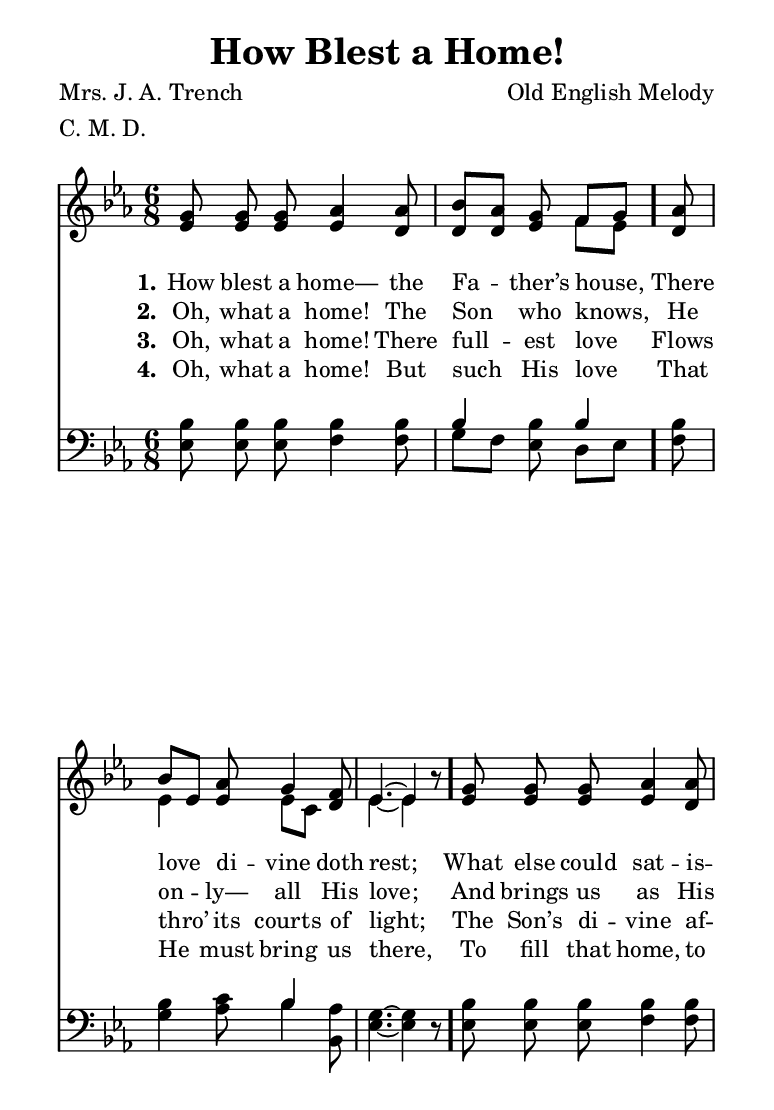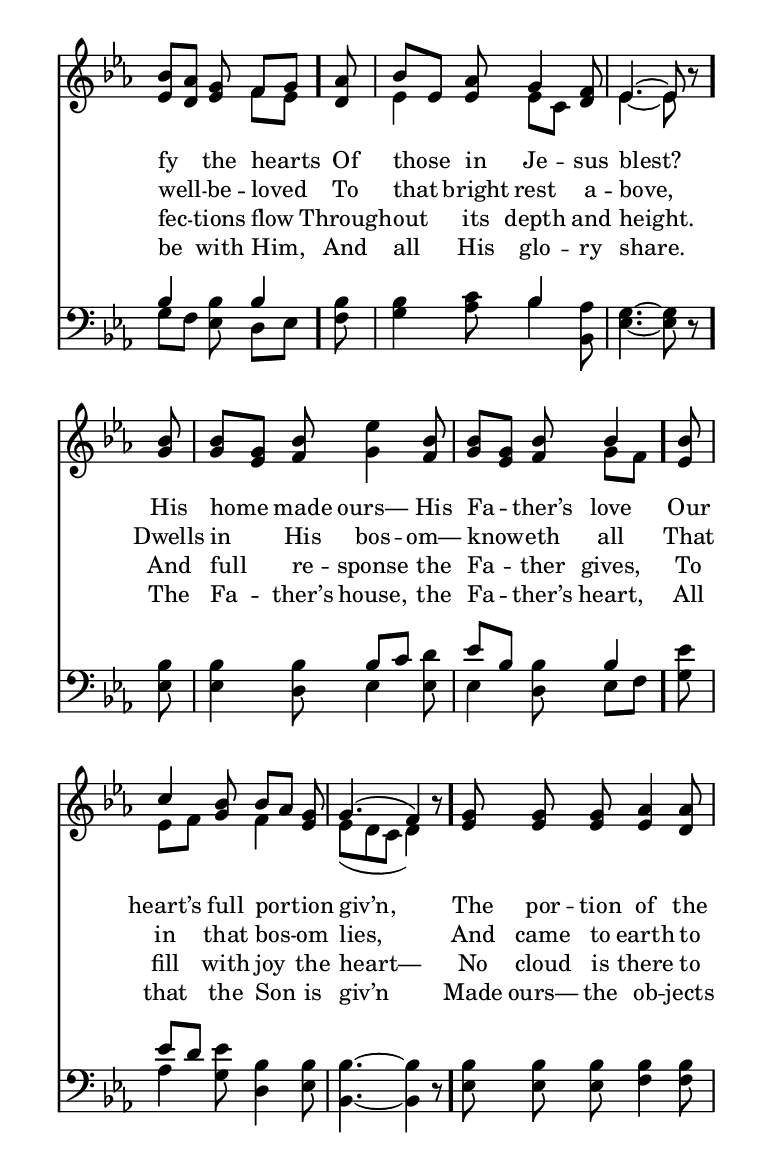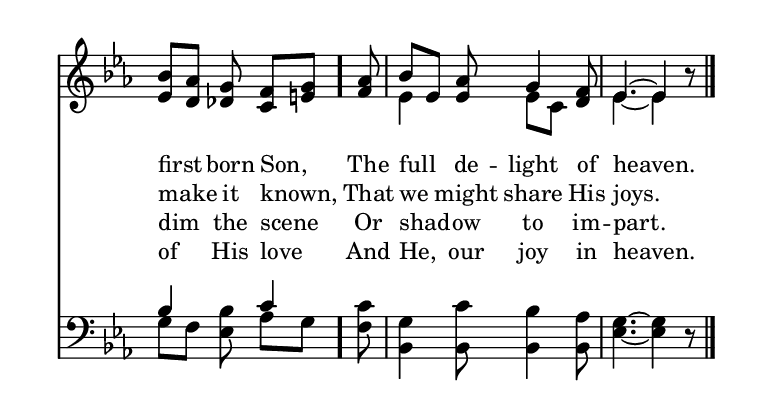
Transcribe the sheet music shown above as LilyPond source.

\include "common/global.ily"
\paper {
  \include "common/paper.ily"
}

\header{
  hymnnumber = "202"
  title = "How Blest a Home!"
  tunename = "Prospect"
  meter = "C. M. D."
  poet = "Mrs. J. A. Trench" % see https://hymnary.org/text/how_blest_a_home_the_fathers_house
  composer = "Old English Melody" % see https://hymnary.org/tune/i_heard_the_voice_of_jesus_say_english
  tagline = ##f
}

global = {
  \include "common/overrides.ily"
  \override Staff.TimeSignature.style = #'numbered
  \time 6/8
  \override Score.MetronomeMark.transparent = ##t % hide all fermata changes too
  \tempo 8=120
  \key ees \major
  \autoBeamOff
}

notesSoprano = {
\global
\relative c'' {

  g8 g g aes4 aes8 | bes8[ aes] g f[ g]
  aes8 | bes[ ees,] aes g4 f8 | ees4. ~ ees4 r8 \eogbreak
  g8 g g aes4 aes8 | bes8[ aes] g f[ g]
  aes8 | bes[ ees,] aes g4 f8 | ees4. ~ ees8 r8 \eogbreak
  bes'8 | bes[ g] bes ees4 bes8 | bes8[ g] bes bes4
  bes8 | c4 bes8 bes[ aes] g | g4.( f4) r8 \eogbreak
  g8 g g aes4 aes8 | bes8[ aes] g f[ g]
  aes8 | bes[ ees,] aes g4 f8 | ees4. ~ ees4 r8

  \bar "|."

}
}

notesAlto = {
\global
\relative e' {

  ees8 ees ees ees4 d8 | d8[ d] ees f[ ees]
  d8 | ees4 ees8 ees8[ c] d | ees4. ~ ees4 r8
  ees8 ees ees ees4 d8 | ees8[ d] ees f[ ees]
  d8 | ees4 ees8 ees8[ c] d | ees4. ~ ees8 r8
  g8 | g[ ees] f g4 f8 | g8[ ees] f g[ f]
  ees8 | ees[ f] g f4 ees8 | ees8([ d c] d4) r8
  ees8 ees ees ees4 d8 | ees8[ d] des c[ e]
  f8 | ees4 ees8 ees8[ c] d | ees4. ~ ees4 r8

}
}

notesTenor = {
\global
\relative a {

  bes8 bes bes bes4 bes8 | bes4 bes8 bes4
  bes8 | bes4 c8 bes4 aes8 | g4. ~ g4 r8
  bes8 bes bes bes4 bes8 | bes4 bes8 bes4
  bes8 | bes4 c8 bes4 aes8 | g4. ~ g8 r8
  bes8 | bes4 bes8 bes[ c] d | ees[ bes] bes bes4
  ees8 | ees[ d] ees bes4 bes8 | bes4. ~ bes4 r8
  bes8 bes bes bes4 bes8 | bes4 bes8 c4
  c8 | g4 c8 bes4 aes8 | g4. ~ g4 r8

}
}

notesBass = {
\global
\relative f {

  ees8 ees ees f4 f8 | g[ f] ees d[ ees]
  f8 | g4 aes8 bes4 bes,8 | ees4. ~ ees4 r8
  ees8 ees ees f4 f8 | g[ f] ees d[ ees]
  f8 | g4 aes8 bes4 bes,8 | ees4. ~ ees8 r8
  ees8 | ees4 d8 ees4 ees8 | ees4 d8 ees[ f]
  g8 | aes4 g8 d4 ees8 | bes4. ~ bes4 r8
  ees8 ees ees f4 f8 | g[ f] ees aes[ g]
  f8 | bes,4 bes8 bes4 bes8 | ees4. ~ ees4 r8

}
}

wordsA = \lyricmode {
\set stanza = "1."

How blest a home— the Fa -- ther’s house, \bar "."
There love di -- vine doth rest; \bar "."
What else could sat -- is -- fy the hearts \bar "."
Of those in Je -- sus blest? \bar "."
His home made ours— His Fa -- ther’s love \bar "."
Our heart’s full por -- tion giv’n, \bar "."
The por -- tion of the first -- born Son, \bar "."
The full de -- light of heaven. \bar "."

}

wordsB = \lyricmode {
\set stanza = "2."

Oh, what a home! The Son who knows,
He on -- ly— all His love;
And brings us as His well -- be -- loved
To that bright rest a -- bove,
Dwells in His bos -- om— know -- eth all
That in that bos -- om lies,
And came to earth to make it known,
That we might share His joys.

}

wordsC = \lyricmode {
\set stanza = "3."

Oh, what a home! There full -- est love
Flows thro’ its courts of light;
The Son’s di -- vine af -- fec -- tions flow
Through -- out its depth and height.
And full re -- sponse the Fa -- ther gives,
To fill with joy the heart—
No cloud is there to dim the scene
Or shad -- ow to im -- part.

}

wordsD = \lyricmode {
\set stanza = "4."

Oh, what a home! But such His love
That He must bring us there,
To fill that home, to be with Him,
And all His glo -- ry share.
The Fa -- ther’s house, the Fa -- ther’s heart,
All that the Son is giv’n
Made ours— the ob -- jects of His love
And He, our joy in heaven.

}

\score {
  \context ChoirStaff <<
    \context Staff = upper <<
      \set Staff.autoBeaming = ##f
      \set ChoirStaff.systemStartDelimiter = #'SystemStartBar
      \set ChoirStaff.printPartCombineTexts = ##f
      \partcombine #'(2 . 11) \notesSoprano \notesAlto
      \context NullVoice = sopranos { \voiceOne << \notesSoprano >> }
      \context Lyrics = one   \lyricsto sopranos \wordsA
      \context Lyrics = two   \lyricsto sopranos \wordsB
      \context Lyrics = three \lyricsto sopranos \wordsC
      \context Lyrics = four  \lyricsto sopranos \wordsD
    >>
    \context Staff = men <<
      \set Staff.autoBeaming = ##f
      \clef bass
      \set ChoirStaff.printPartCombineTexts = ##f
      \partcombine #'(2 . 11) \notesTenor \notesBass
    >>
  >>
  \layout {
    \include "common/layout.ily"
  }
  #(cond ((ly:get-option 'eog-midi-permitted) #{ \midi{
    \include "common/midi.ily"
  } #}))
}

\version "2.19.49"  % necessary for upgrading to future LilyPond versions.

% vi:set et ts=2 sw=2 ai nocindent syntax=lilypond:
